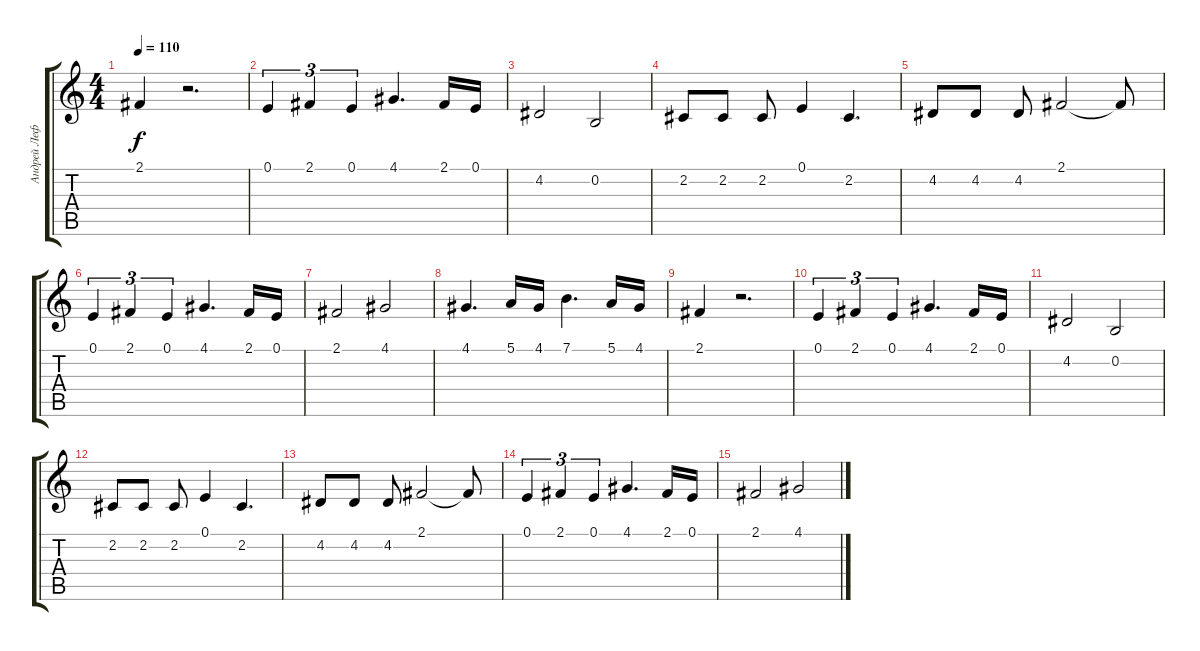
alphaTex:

\track ("Андрей Лефлер" "Андрей Леф") {instrument violin}
\staff {score tabs}
\tuning (E4 B3 G3 D3 A2 E2) {hide}
\ts (4 4)
\tempo 110
\clef g2
\ks c
2.1.4{dy f} r.2{d} |
0.1.4{tu (3 2)} 2.1.4{tu (3 2)} 0.1.4{tu (3 2)} 4.1.4{d} 2.1.16 0.1.16 |
4.2.2 0.2.2 |
2.2.8 2.2.8 2.2.8 0.1.4 2.2.4{d} |
4.2.8 4.2.8 4.2.8 2.1.2 2.1{t}.8 |
0.1.4{tu (3 2)} 2.1.4{tu (3 2)} 0.1.4{tu (3 2)} 4.1.4{d} 2.1.16 0.1.16 |
2.1.2 4.1.2 |
4.1.4{d volume 12} 5.1.16 4.1.16 7.1.4{d} 5.1.16 4.1.16 |
2.1.4{volume 11} r.2{d} |
0.1.4{tu (3 2) volume 9} 2.1.4{tu (3 2)} 0.1.4{tu (3 2)} 4.1.4{d} 2.1.16 0.1.16 |
4.2.2{volume 8} 0.2.2 |
2.2.8{volume 7} 2.2.8 2.2.8 0.1.4 2.2.4{d} |
4.2.8{volume 4} 4.2.8 4.2.8 2.1.2 2.1{t}.8 |
0.1.4{tu (3 2) volume 4} 2.1.4{tu (3 2)} 0.1.4{tu (3 2)} 4.1.4{d} 2.1.16 0.1.16 |
2.1.2{volume 2} 4.1.2
